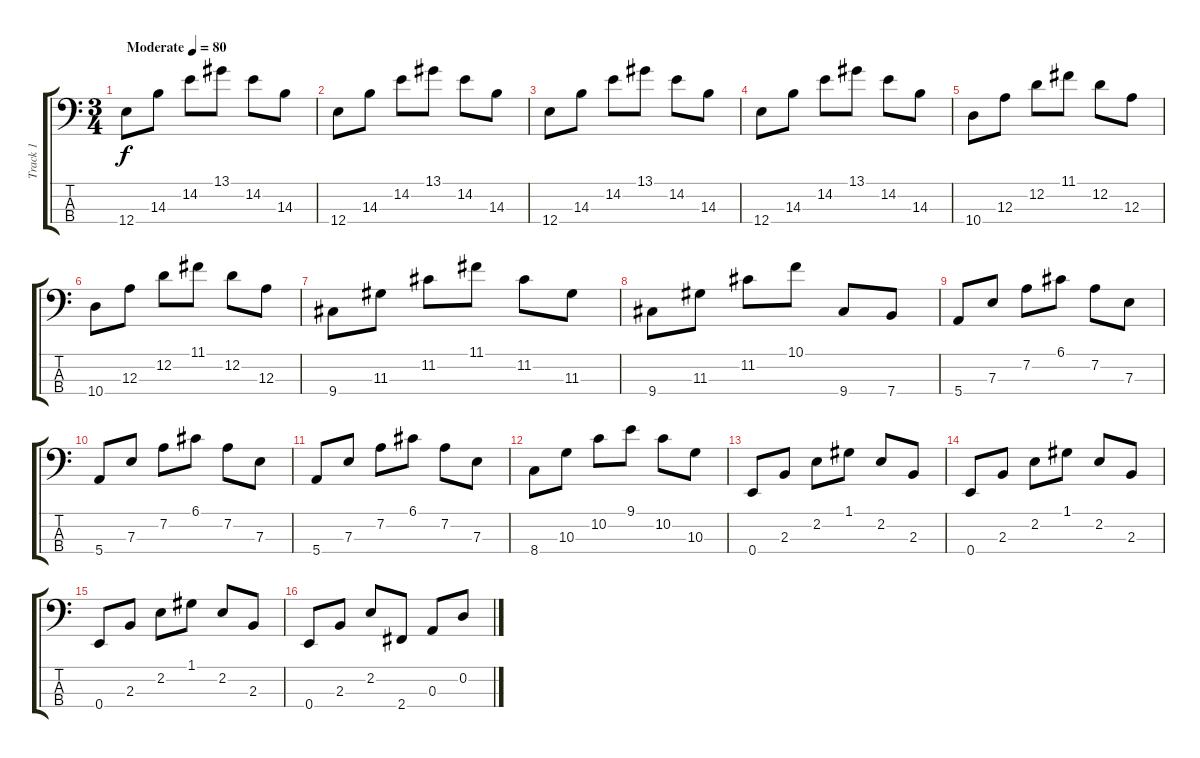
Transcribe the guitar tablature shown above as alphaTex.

\track ("Track 1" "Track 1") {instrument electricbasspick}
\staff {score tabs}
\tuning (G2 D2 A1 E1) {hide}
\ts (3 4)
\tempo (80 "Moderate")
\clef f4
\ks c
12.4.8{dy f instrument electricbasspick} 14.3.8 14.2.8 13.1.8 14.2.8 14.3.8 |
12.4.8 14.3.8 14.2.8 13.1.8 14.2.8 14.3.8 |
12.4.8 14.3.8 14.2.8 13.1.8 14.2.8 14.3.8 |
12.4.8 14.3.8 14.2.8 13.1.8 14.2.8 14.3.8 |
10.4.8 12.3.8 12.2.8 11.1.8 12.2.8 12.3.8 |
10.4.8 12.3.8 12.2.8 11.1.8 12.2.8 12.3.8 |
9.4.8 11.3.8 11.2.8 11.1.8 11.2.8 11.3.8 |
9.4.8 11.3.8 11.2.8 10.1.8 9.4.8 7.4.8 |
5.4.8 7.3.8 7.2.8 6.1.8 7.2.8 7.3.8 |
5.4.8 7.3.8 7.2.8 6.1.8 7.2.8 7.3.8 |
5.4.8 7.3.8 7.2.8 6.1.8 7.2.8 7.3.8 |
8.4.8 10.3.8 10.2.8 9.1.8 10.2.8 10.3.8 |
0.4.8 2.3.8 2.2.8 1.1.8 2.2.8 2.3.8 |
0.4.8 2.3.8 2.2.8 1.1.8 2.2.8 2.3.8 |
0.4.8 2.3.8 2.2.8 1.1.8 2.2.8 2.3.8 |
0.4.8 2.3.8 2.2.8 2.4.8 0.3.8 0.2.8
